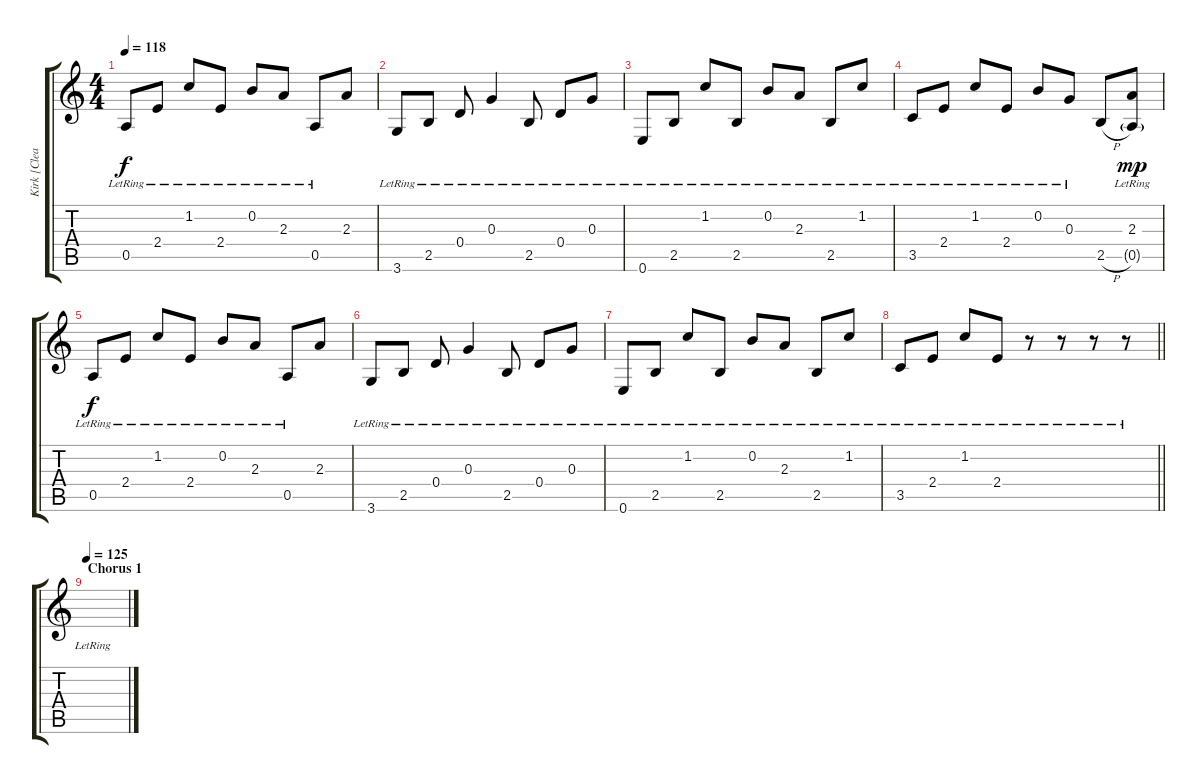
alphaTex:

\track ("Kirk [Clean]" "Kirk [Clea") {instrument electricguitarclean}
\staff {score tabs}
\tuning (E4 B3 G3 D3 A2 E2) {hide}
\ts (4 4)
\tempo 118
\clef g2
\ks c
0.5{lr}.8{dy f} 2.4{lr}.8 1.2{lr}.8 2.4{lr}.8 0.2{lr}.8 2.3{lr}.8 0.5{lr}.8 2.3.8 |
3.6{lr}.8 2.5{lr}.8 0.4{lr}.8 0.3{lr}.4 2.5{lr}.8 0.4{lr}.8 0.3{lr}.8 |
0.6{lr}.8 2.5{lr}.8 1.2{lr}.8 2.5{lr}.8 0.2{lr}.8 2.3{lr}.8 2.5{lr}.8 1.2{lr}.8 |
3.5{lr}.8 2.4{lr}.8 1.2{lr}.8 2.4{lr}.8 0.2{lr}.8 0.3{lr}.8 2.5{h}.8 (2.3{lr} 0.5{g}).8{dy mp} |
0.5{lr}.8{dy f} 2.4{lr}.8 1.2{lr}.8 2.4{lr}.8 0.2{lr}.8 2.3{lr}.8 0.5{lr}.8 2.3.8 |
3.6{lr}.8 2.5{lr}.8 0.4{lr}.8 0.3{lr}.4 2.5{lr}.8 0.4{lr}.8 0.3{lr}.8 |
0.6{lr}.8 2.5{lr}.8 1.2{lr}.8 2.5{lr}.8 0.2{lr}.8 2.3{lr}.8 2.5{lr}.8 1.2{lr}.8 |
\barLineRight lightlight
3.5{lr}.8 2.4{lr}.8 1.2{lr}.8 2.4{lr}.8 r.8 r.8 r.8 r.8 |
\section ("" "Chorus 1")
\tempo 125
